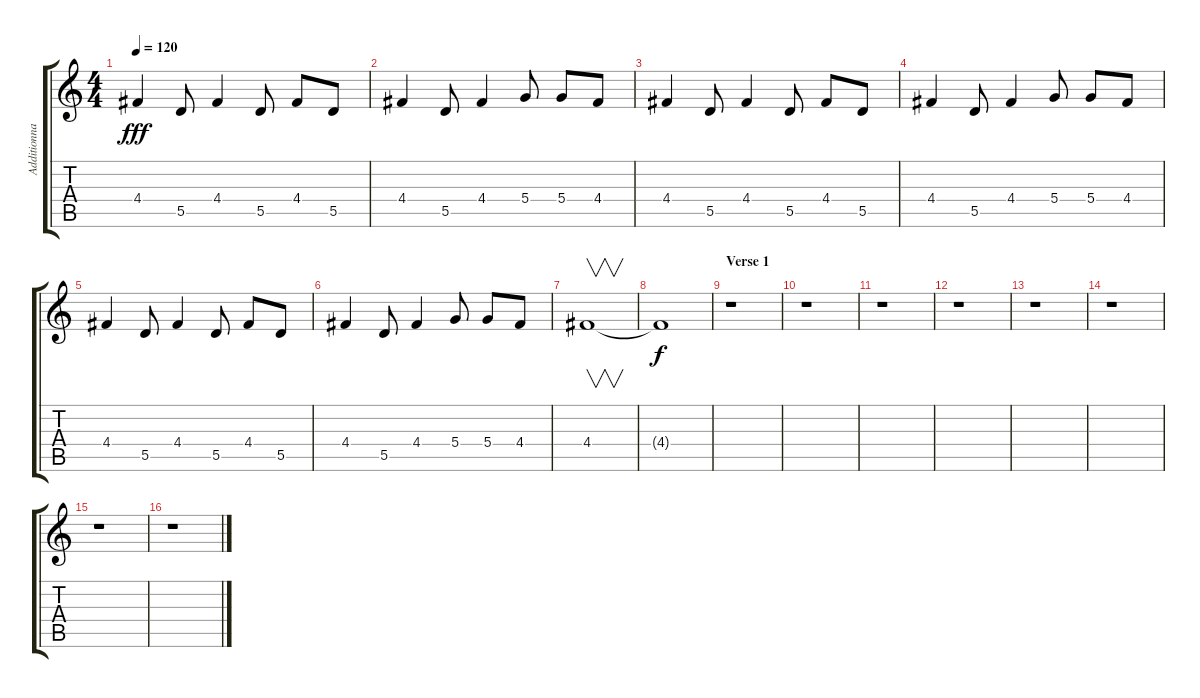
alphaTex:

\track ("Additionnal Guitar" "Additionna") {instrument distortionguitar}
\staff {score tabs}
\tuning (E4 B3 G3 D3 A2 E2) {hide}
\ts (4 4)
\tempo 120
\clef g2
\ks c
4.4.4{dy fff} 5.5.8 4.4.4 5.5.8 4.4.8 5.5.8 |
4.4.4 5.5.8 4.4.4 5.4.8 5.4.8 4.4.8 |
4.4.4 5.5.8 4.4.4 5.5.8 4.4.8 5.5.8 |
4.4.4 5.5.8 4.4.4 5.4.8 5.4.8 4.4.8 |
4.4.4 5.5.8 4.4.4 5.5.8 4.4.8 5.5.8 |
4.4.4 5.5.8 4.4.4 5.4.8 5.4.8 4.4.8 |
4.4.1{v} |
4.4{t}.1{dy f} |
\section ("" "Verse 1")
r.1 |
r.1 |
r.1 |
r.1 |
r.1 |
r.1 |
r.1 |
r.1
